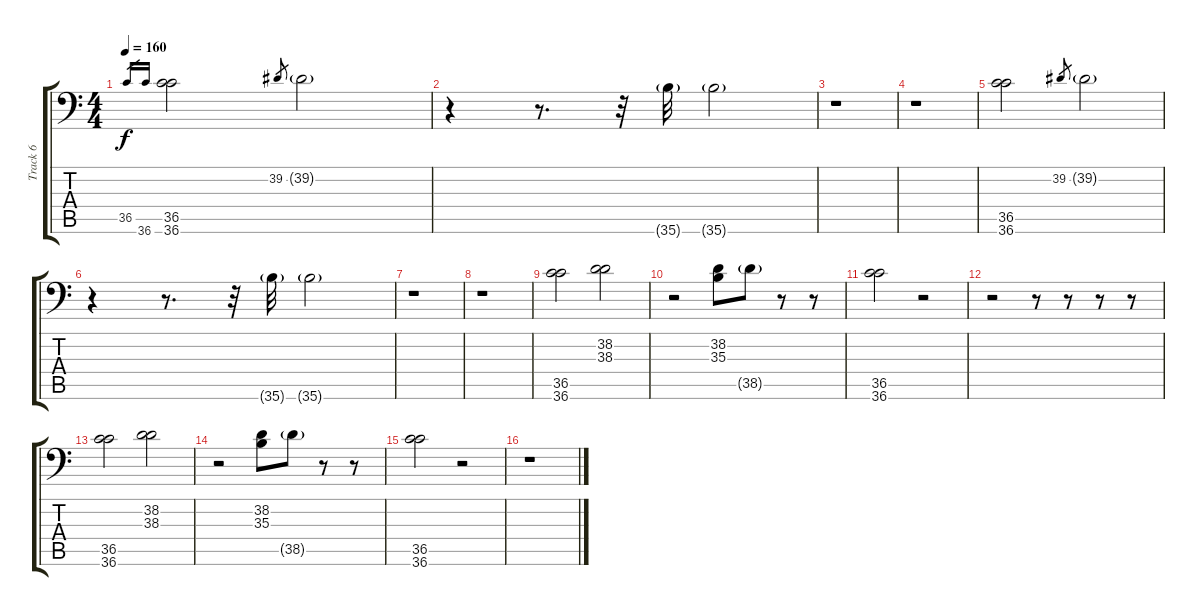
\track ("Track 6" "Track 6") {instrument acousticgrandpiano}
\staff {score tabs}
\tuning (C-1 C-1 C-1 C-1 C-1 C-1) {hide}
\ts (4 4)
\tempo 160
\clef f4
\ks c
36.5.16{gr dy f} 36.6.16{gr} (36.5 36.6).2 39.2.8{gr} 39.2{g}.2 |
r.4 r.8{d} r.32 35.6{g}.32 35.6{g}.2 |
r.1 |
r.1 |
(36.5 36.6).2 39.2.8{gr} 39.2{g}.2 |
r.4 r.8{d} r.32 35.6{g}.32 35.6{g}.2 |
r.1 |
r.1 |
(36.5 36.6).2 (38.2 38.3).2 |
r.2 (38.2 35.3).8 38.5{g}.8 r.8 r.8 |
(36.5 36.6).2 r.2 |
r.2 r.8 r.8 r.8 r.8 |
(36.5 36.6).2 (38.2 38.3).2 |
r.2 (38.2 35.3).8 38.5{g}.8 r.8 r.8 |
(36.5 36.6).2 r.2 |
r.1
